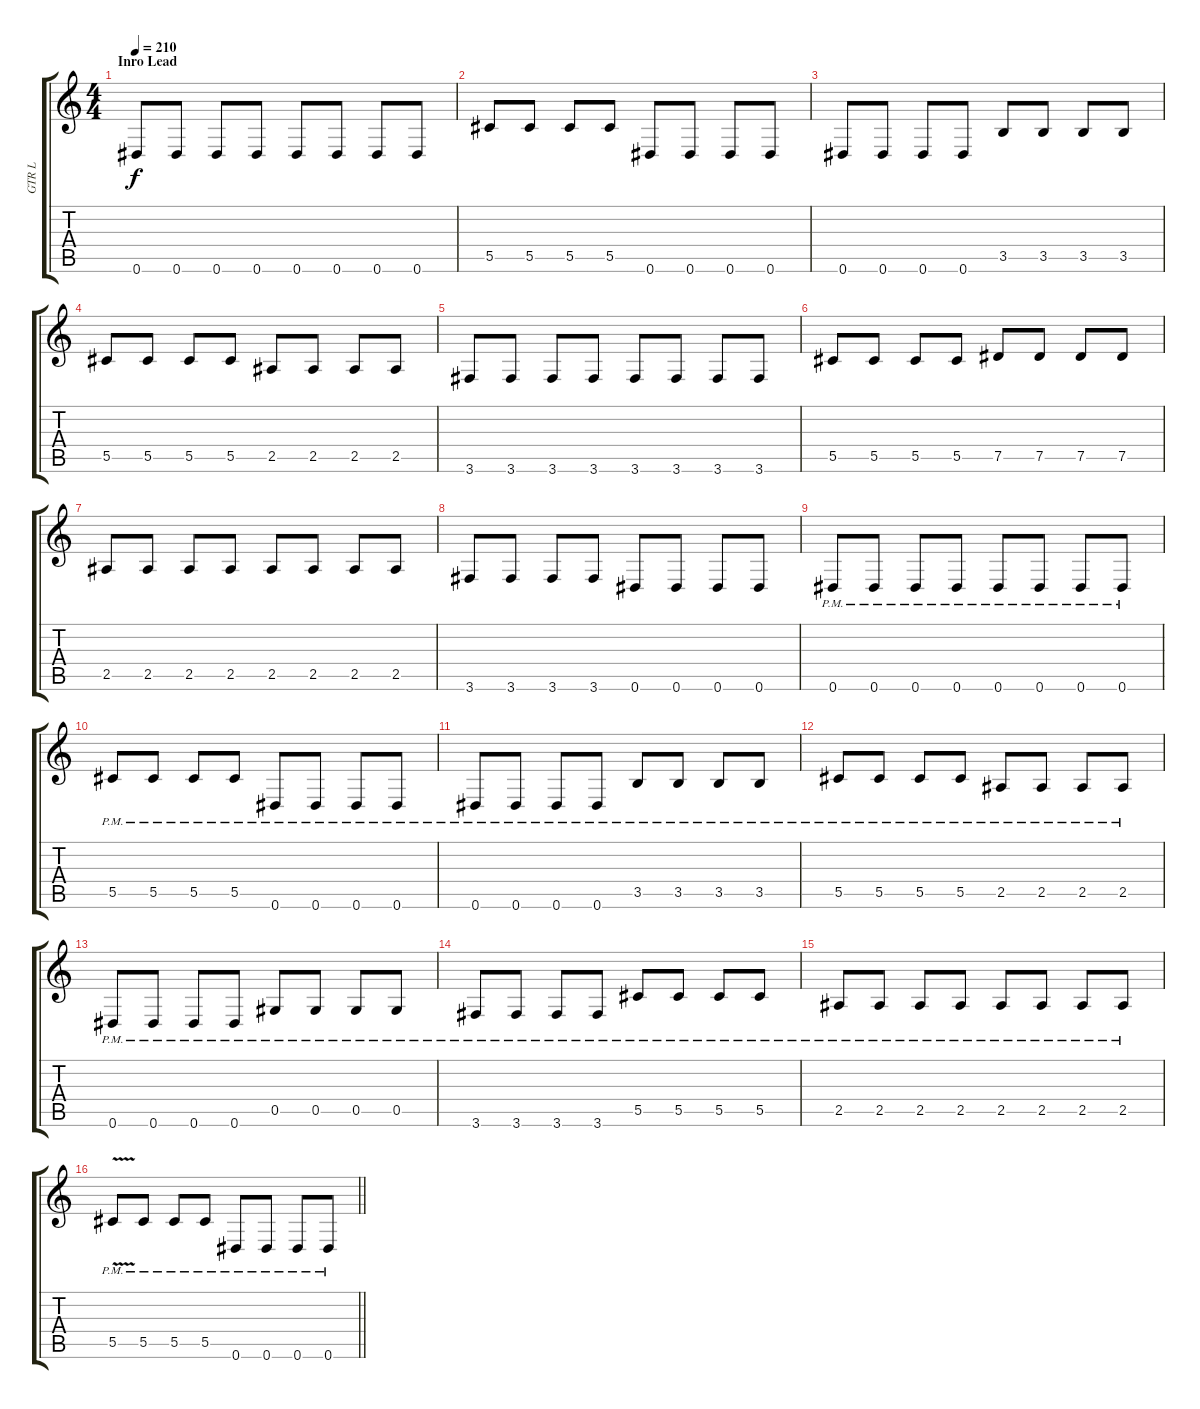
\track ("GTR L" "GTR L") {instrument distortionguitar}
\staff {score tabs}
\tuning (Eb4 Bb3 Gb3 Db3 Ab2 Eb2) {hide}
\ts (4 4)
\section ("" "Inro Lead")
\tempo 210
\clef g2
\ks c
0.6.8{dy f instrument distortionguitar} 0.6.8 0.6.8 0.6.8 0.6.8 0.6.8 0.6.8 0.6.8 |
5.5.8 5.5.8 5.5.8 5.5.8 0.6.8 0.6.8 0.6.8 0.6.8 |
0.6.8 0.6.8 0.6.8 0.6.8 3.5.8 3.5.8 3.5.8 3.5.8 |
5.5.8 5.5.8 5.5.8 5.5.8 2.5.8 2.5.8 2.5.8 2.5.8 |
3.6.8 3.6.8 3.6.8 3.6.8 3.6.8 3.6.8 3.6.8 3.6.8 |
5.5.8 5.5.8 5.5.8 5.5.8 7.5.8 7.5.8 7.5.8 7.5.8 |
2.5.8 2.5.8 2.5.8 2.5.8 2.5.8 2.5.8 2.5.8 2.5.8 |
3.6.8 3.6.8 3.6.8 3.6.8 0.6.8 0.6.8 0.6.8 0.6.8 |
0.6{pm}.8 0.6{pm}.8 0.6{pm}.8 0.6{pm}.8 0.6{pm}.8 0.6{pm}.8 0.6{pm}.8 0.6{pm}.8 |
5.5{pm}.8 5.5{pm}.8 5.5{pm}.8 5.5{pm}.8 0.6{pm}.8 0.6{pm}.8 0.6{pm}.8 0.6{pm}.8 |
0.6{pm}.8 0.6{pm}.8 0.6{pm}.8 0.6{pm}.8 3.5{pm}.8 3.5{pm}.8 3.5{pm}.8 3.5{pm}.8 |
5.5{pm}.8 5.5{pm}.8 5.5{pm}.8 5.5{pm}.8 2.5{pm}.8 2.5{pm}.8 2.5{pm}.8 2.5{pm}.8 |
0.6{pm}.8 0.6{pm}.8 0.6{pm}.8 0.6{pm}.8 0.5{pm}.8 0.5{pm}.8 0.5{pm}.8 0.5{pm}.8 |
3.6{pm}.8 3.6{pm}.8 3.6{pm}.8 3.6{pm}.8 5.5{pm}.8 5.5{pm}.8 5.5{pm}.8 5.5{pm}.8 |
2.5{pm}.8 2.5{pm}.8 2.5{pm}.8 2.5{pm}.8 2.5{pm}.8 2.5{pm}.8 2.5{pm}.8 2.5{pm}.8 |
\barLineRight lightlight
5.5{v pm}.8 5.5{pm}.8 5.5{pm}.8 5.5{pm}.8 0.6{pm}.8 0.6{pm}.8 0.6{pm}.8 0.6{pm}.8
